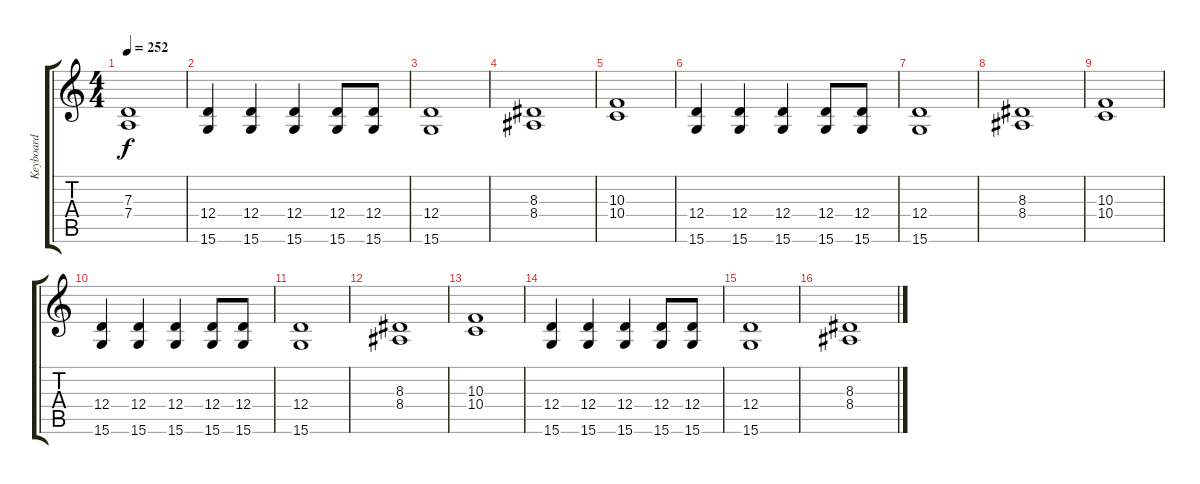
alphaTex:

\track ("Keyboard" "Keyboard") {instrument lead8bassandlead}
\staff {score tabs}
\tuning (E4 B3 G3 D3 A2 E2) {hide}
\ts (4 4)
\tempo 252
\clef g2
\ks c
(7.3 7.4).1{dy f} |
(12.4 15.6).4 (12.4 15.6).4 (12.4 15.6).4 (12.4 15.6).8 (12.4 15.6).8 |
(12.4 15.6).1 |
(8.3 8.4).1 |
(10.3 10.4).1 |
(12.4 15.6).4 (12.4 15.6).4 (12.4 15.6).4 (12.4 15.6).8 (12.4 15.6).8 |
(12.4 15.6).1 |
(8.3 8.4).1 |
(10.3 10.4).1 |
(12.4 15.6).4 (12.4 15.6).4 (12.4 15.6).4 (12.4 15.6).8 (12.4 15.6).8 |
(12.4 15.6).1 |
(8.3 8.4).1 |
(10.3 10.4).1 |
(12.4 15.6).4 (12.4 15.6).4 (12.4 15.6).4 (12.4 15.6).8 (12.4 15.6).8 |
(12.4 15.6).1 |
(8.3 8.4).1
